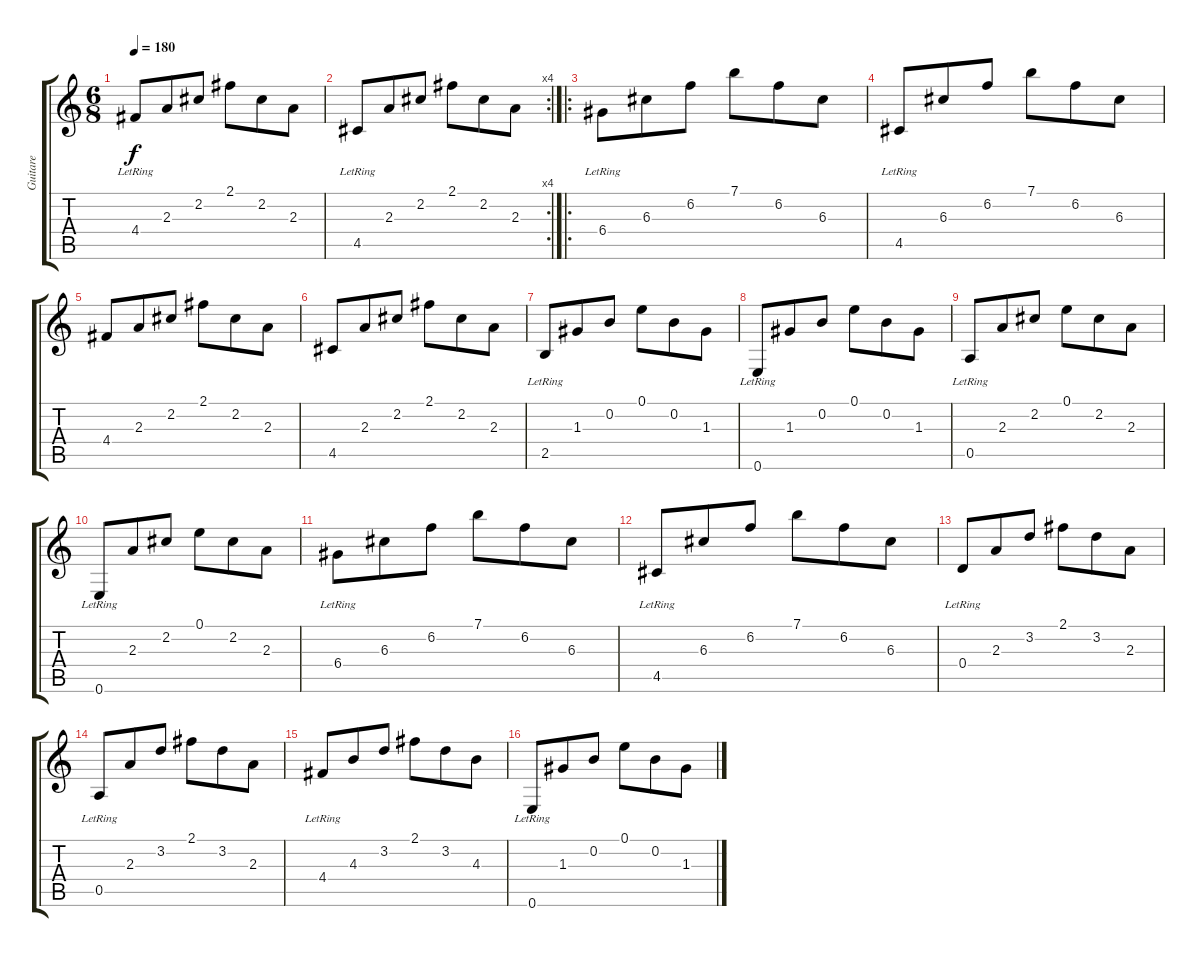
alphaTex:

\track ("Guitare" "Guitare") {instrument acousticguitarsteel}
\staff {score tabs}
\tuning (E4 B3 G3 D3 A2 E2) {hide}
\ts (6 8)
\tempo 180
\clef g2
\ks c
4.4{lr}.8{dy f instrument acousticguitarsteel} 2.3.8 2.2.8 2.1.8 2.2.8 2.3.8 |
\rc 4
4.5{lr}.8 2.3.8 2.2.8 2.1.8 2.2.8 2.3.8 |
\ro
6.4{lr}.8 6.3.8 6.2.8 7.1.8 6.2.8 6.3.8 |
4.5{lr}.8 6.3.8 6.2.8 7.1.8 6.2.8 6.3.8 |
4.4.8 2.3.8 2.2.8 2.1.8 2.2.8 2.3.8 |
4.5.8 2.3.8 2.2.8 2.1.8 2.2.8 2.3.8 |
2.5{lr}.8 1.3.8 0.2.8 0.1.8 0.2.8 1.3.8 |
0.6{lr}.8 1.3.8 0.2.8 0.1.8 0.2.8 1.3.8 |
0.5{lr}.8 2.3.8 2.2.8 0.1.8 2.2.8 2.3.8 |
0.6{lr}.8 2.3.8 2.2.8 0.1.8 2.2.8 2.3.8 |
6.4{lr}.8 6.3.8 6.2.8 7.1.8 6.2.8 6.3.8 |
4.5{lr}.8 6.3.8 6.2.8 7.1.8 6.2.8 6.3.8 |
0.4{lr}.8 2.3.8 3.2.8 2.1.8 3.2.8 2.3.8 |
0.5{lr}.8 2.3.8 3.2.8 2.1.8 3.2.8 2.3.8 |
4.4{lr}.8 4.3.8 3.2.8 2.1.8 3.2.8 4.3.8 |
0.6{lr}.8 1.3.8 0.2.8 0.1.8 0.2.8 1.3.8
